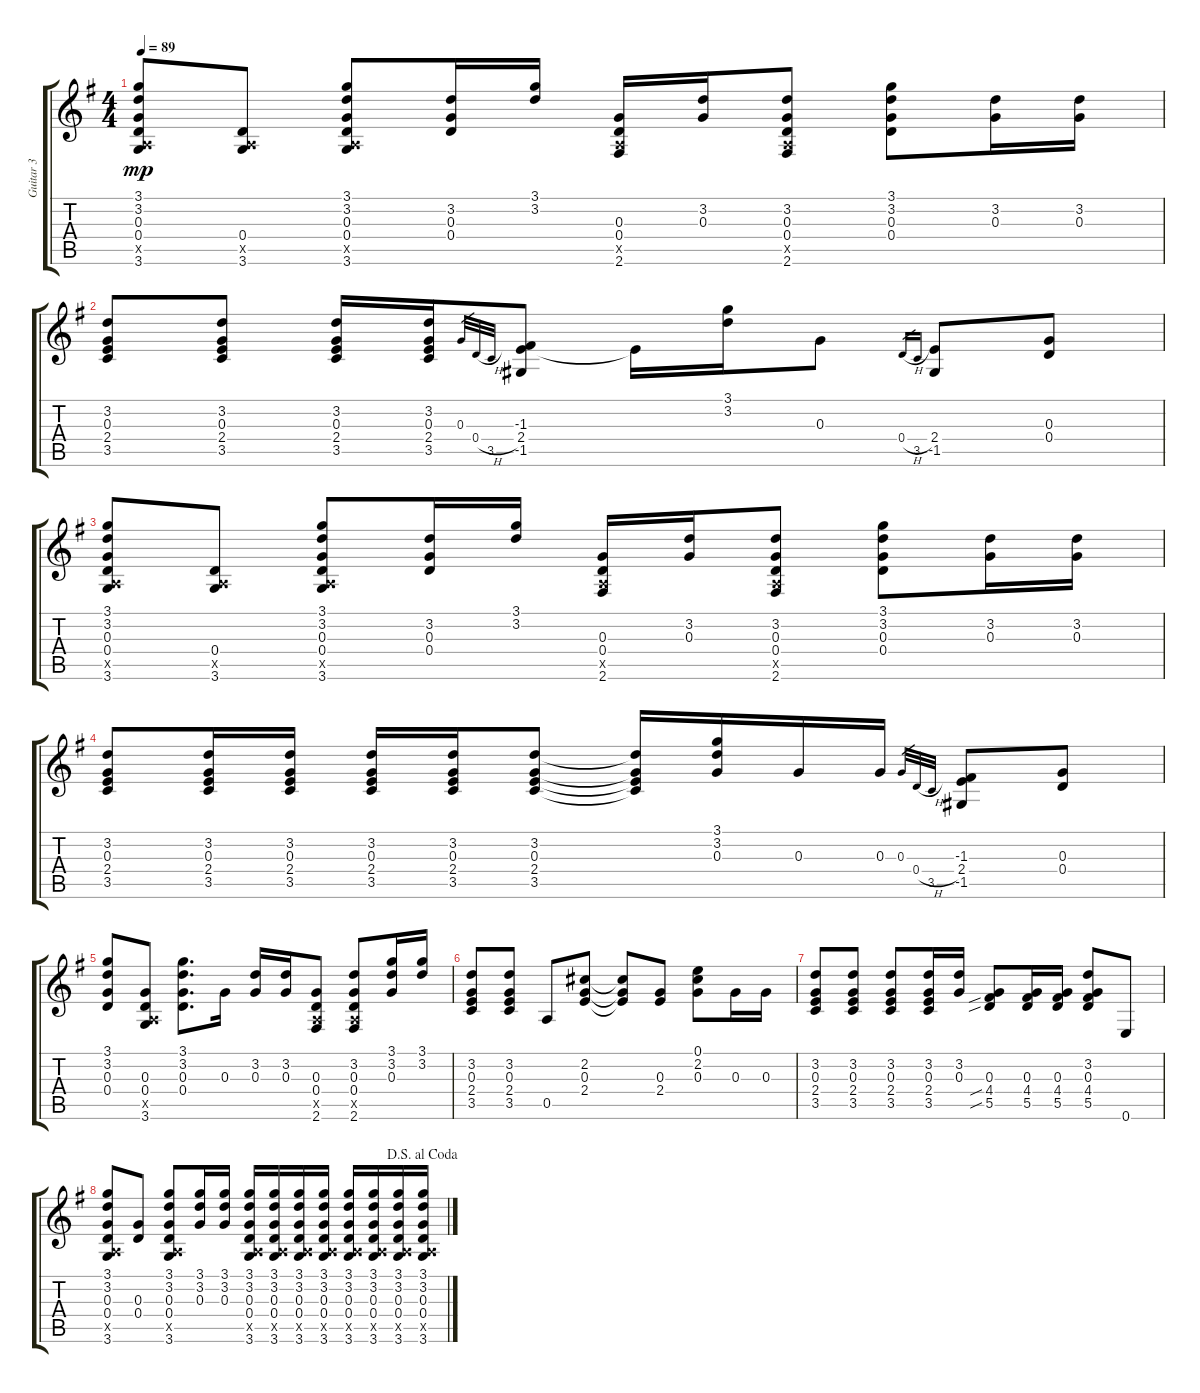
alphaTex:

\track ("Guitar 3" "Guitar 3") {instrument overdrivenguitar}
\staff {score tabs}
\tuning (E4 B3 G3 D3 A2 E2) {hide}
\ts (4 4)
\tempo 89
\clef g2
\ks g
(3.1 3.2 0.3 0.4 0.5{x} 3.6).8{dy mp} (0.4 0.5{x} 3.6).8 (3.1 3.2 0.3 0.4 0.5{x} 3.6).8 (3.2 0.3 0.4).16 (3.1 3.2).16 (0.3 0.4 0.5{x} 2.6).16 (3.2 0.3).16 (3.2 0.3 0.4 0.5{x} 2.6).8 (3.1 3.2 0.3 0.4).8 (3.2 0.3).16 (3.2 0.3).16 |
(3.2 0.3 2.4 3.5).8 (3.2 0.3 2.4 3.5).8 (3.2 0.3 2.4 3.5).16 (3.2 0.3 2.4 3.5).16 0.3.32{gr} 0.4{h}.32{gr} 3.5.32{gr} (-1.3 2.4 -1.5).8 2.4{t}.16 (3.1 3.2).16 0.3.8 0.4{h}.16{gr} 3.5.16{gr} (2.4 -1.5).8 (0.3 0.4).8 |
(3.1 3.2 0.3 0.4 0.5{x} 3.6).8 (0.4 0.5{x} 3.6).8 (3.1 3.2 0.3 0.4 0.5{x} 3.6).8 (3.2 0.3 0.4).16 (3.1 3.2).16 (0.3 0.4 0.5{x} 2.6).16 (3.2 0.3).16 (3.2 0.3 0.4 0.5{x} 2.6).8 (3.1 3.2 0.3 0.4).8 (3.2 0.3).16 (3.2 0.3).16 |
(3.2 0.3 2.4 3.5).8 (3.2 0.3 2.4 3.5).16 (3.2 0.3 2.4 3.5).16 (3.2 0.3 2.4 3.5).16 (3.2 0.3 2.4 3.5).16 (3.2 0.3 2.4 3.5).8 (3.2{t} 0.3{t} 2.4{t} 3.5{t}).16 (3.1 3.2 0.3).16 0.3.16 0.3.16 0.3.32{gr} 0.4{h}.32{gr} 3.5.32{gr} (-1.3 2.4 -1.5).8 (0.3 0.4).8 |
(3.1 3.2 0.3 0.4).8 (0.3 0.4 0.5{x} 3.6).8 (3.1 3.2 0.3 0.4).8{d} 0.3.16 (3.2 0.3).16 (3.2 0.3).16 (0.3 0.4 0.5{x} 2.6).8 (3.2 0.3 0.4 0.5{x} 2.6).8 (3.1 3.2 0.3).16 (3.1 3.2).16 |
(3.2 0.3 2.4 3.5).8 (3.2 0.3 2.4 3.5).8 0.5.8 (2.2 0.3 2.4).8 (2.2{t} 0.3{t} 2.4{t}).8 (0.3 2.4).8 (0.1 2.2 0.3).8 0.3.16 0.3.16 |
(3.2 0.3 2.4 3.5).8 (3.2 0.3 2.4 3.5).8 (3.2 0.3 2.4 3.5).8 (3.2 0.3 2.4 3.5).16 (3.2 0.3).16 (0.3 4.4{sib} 5.5{sib}).8 (0.3 4.4 5.5).16 (0.3 4.4 5.5).16 (3.2 0.3 4.4 5.5).8 0.6.8 |
\jump dalsegnoalcoda
(3.1 3.2 0.3 0.4 0.5{x} 3.6).8 (0.3 0.4).8 (3.1 3.2 0.3 0.4 0.5{x} 3.6).8 (3.1 3.2 0.3).16 (3.1 3.2 0.3).16 (3.1 3.2 0.3 0.4 0.5{x} 3.6).16 (3.1 3.2 0.3 0.4 0.5{x} 3.6).16 (3.1 3.2 0.3 0.4 0.5{x} 3.6).16 (3.1 3.2 0.3 0.4 0.5{x} 3.6).16 (3.1 3.2 0.3 0.4 0.5{x} 3.6).16 (3.1 3.2 0.3 0.4 0.5{x} 3.6).16 (3.1 3.2 0.3 0.4 0.5{x} 3.6).16 (3.1 3.2 0.3 0.4 0.5{x} 3.6).16
